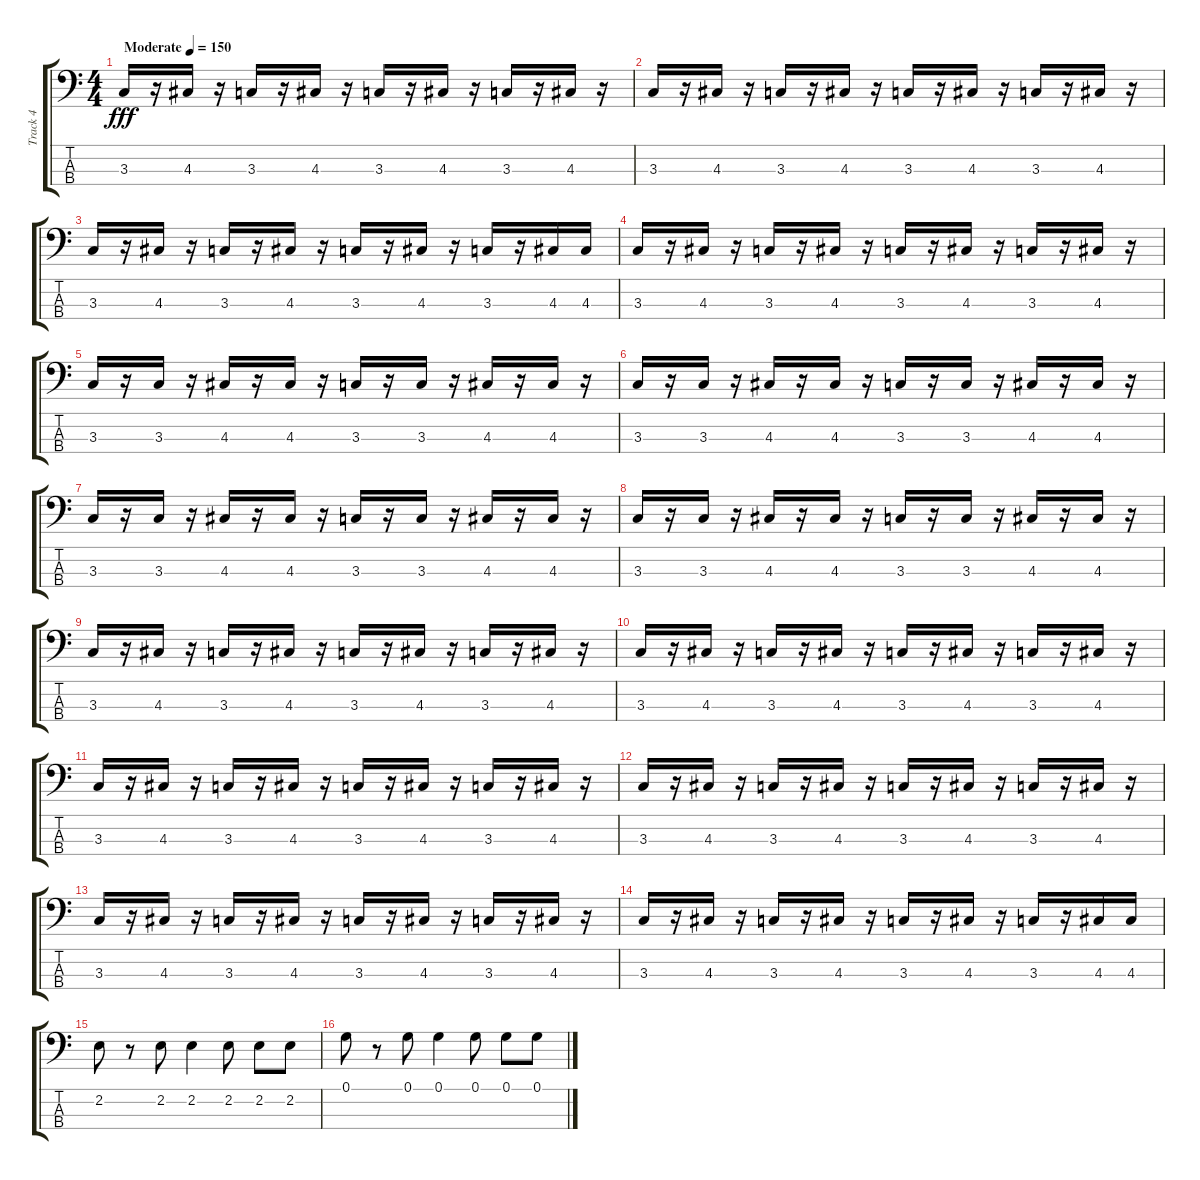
\track ("Track 4" "Track 4") {instrument electricbassfinger}
\staff {score tabs}
\tuning (G2 D2 A1 E1) {hide}
\ts (4 4)
\tempo (150 "Moderate")
\clef f4
\ks c
3.3.16{dy fff instrument slapbass1} r.16 4.3.16 r.16 3.3.16 r.16 4.3.16 r.16 3.3.16 r.16 4.3.16 r.16 3.3.16 r.16 4.3.16 r.16 |
3.3.16 r.16 4.3.16 r.16 3.3.16 r.16 4.3.16 r.16 3.3.16 r.16 4.3.16 r.16 3.3.16 r.16 4.3.16 r.16 |
3.3.16 r.16 4.3.16 r.16 3.3.16 r.16 4.3.16 r.16 3.3.16 r.16 4.3.16 r.16 3.3.16 r.16 4.3.16 4.3.16 |
3.3.16 r.16 4.3.16 r.16 3.3.16 r.16 4.3.16 r.16 3.3.16 r.16 4.3.16 r.16 3.3.16 r.16 4.3.16 r.16 |
3.3.16 r.16 3.3.16 r.16 4.3.16 r.16 4.3.16 r.16 3.3.16 r.16 3.3.16 r.16 4.3.16 r.16 4.3.16 r.16 |
3.3.16 r.16 3.3.16 r.16 4.3.16 r.16 4.3.16 r.16 3.3.16 r.16 3.3.16 r.16 4.3.16 r.16 4.3.16 r.16 |
3.3.16 r.16 3.3.16 r.16 4.3.16 r.16 4.3.16 r.16 3.3.16 r.16 3.3.16 r.16 4.3.16 r.16 4.3.16 r.16 |
3.3.16 r.16 3.3.16 r.16 4.3.16 r.16 4.3.16 r.16 3.3.16 r.16 3.3.16 r.16 4.3.16 r.16 4.3.16 r.16 |
3.3.16 r.16 4.3.16 r.16 3.3.16 r.16 4.3.16 r.16 3.3.16 r.16 4.3.16 r.16 3.3.16 r.16 4.3.16 r.16 |
3.3.16 r.16 4.3.16 r.16 3.3.16 r.16 4.3.16 r.16 3.3.16 r.16 4.3.16 r.16 3.3.16 r.16 4.3.16 r.16 |
3.3.16 r.16 4.3.16 r.16 3.3.16 r.16 4.3.16 r.16 3.3.16 r.16 4.3.16 r.16 3.3.16 r.16 4.3.16 r.16 |
3.3.16 r.16 4.3.16 r.16 3.3.16 r.16 4.3.16 r.16 3.3.16 r.16 4.3.16 r.16 3.3.16 r.16 4.3.16 r.16 |
3.3.16 r.16 4.3.16 r.16 3.3.16 r.16 4.3.16 r.16 3.3.16 r.16 4.3.16 r.16 3.3.16 r.16 4.3.16 r.16 |
3.3.16 r.16 4.3.16 r.16 3.3.16 r.16 4.3.16 r.16 3.3.16 r.16 4.3.16 r.16 3.3.16 r.16 4.3.16 4.3.16 |
2.2.8{instrument electricbassfinger} r.8 2.2.8 2.2.4 2.2.8 2.2.8 2.2.8 |
0.1.8 r.8 0.1.8 0.1.4 0.1.8 0.1.8 0.1.8
